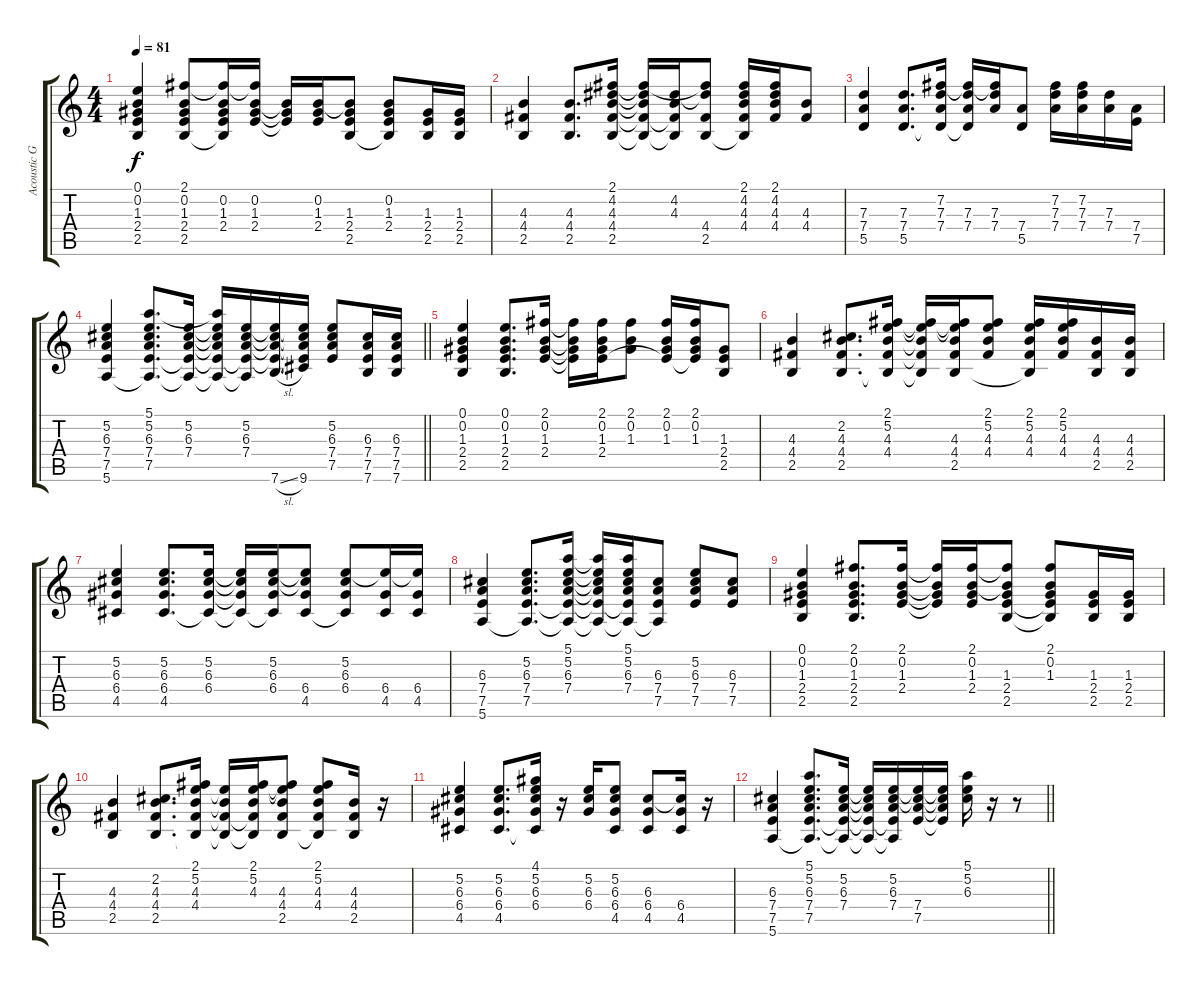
\track ("Acoustic Guitar" "Acoustic G") {instrument acousticguitarsteel}
\staff {score tabs}
\tuning (E4 B3 G3 D3 A2 E2) {hide}
\ts (4 4)
\tempo 81
\clef g2
\ks c
(0.1 0.2 1.3 2.4 2.5).4{dy f} (2.1 0.2 1.3 2.4 2.5).8 (2.1{t} 0.2 1.3 2.4 2.5{t}).16 (2.1{t} 0.2 1.3 2.4).16 (0.2{t} 1.3{t} 2.4{t}).16 (0.2 1.3 2.4).16 (0.2{t} 1.3 2.4 2.5).8 (0.2 1.3 2.4 2.5{t}).8 (1.3 2.4 2.5).16 (1.3 2.4 2.5).16 |
(4.3 4.4 2.5).4 (4.3 4.4 2.5).8{d} (2.1 4.2 4.3 4.4 2.5).16 (2.1{t} 4.2{t} 4.3{t} 4.4{t} 2.5{t}).16 (4.2 4.3 4.4{t} 2.5{t}).16 (2.1{t} 4.2{t} 4.4 2.5).8 (2.1 4.2 4.3 4.4 2.5{t}).16 (2.1 4.2 4.3 4.4).16 (4.3 4.4).8 |
(7.3 7.4 5.5).4 (7.3 7.4 5.5).8{d} (7.2 7.3 7.4 5.5{t}).16 (7.2{t} 7.3 7.4 5.5{t}).16 (7.2{t} 7.3 7.4).16 (7.4 5.5).8 (7.2 7.3 7.4).16 (7.2 7.3 7.4).16 (7.3 7.4).16 (7.4 7.5).16 |
\barLineRight lightlight
(5.2 6.3 7.4 7.5 5.6).4 (5.1 5.2 6.3 7.4 7.5 5.6{t}).8{d} (5.2 6.3 7.4 7.5{t} 5.6{t}).16 (5.1{t} 5.2{t} 6.3{t} 7.4{t} 7.5{t} 5.6{t}).16 (5.2 6.3 7.4 7.5{t} 5.6{t}).16 (5.2{t} 6.3{t} 7.4{t} 7.5{t} 7.6{sl}).16 (5.2{t} 6.3{t} 7.4{t} 7.5{t} 9.6).16 (5.2 6.3 7.4 7.5).8 (6.3 7.4 7.5 7.6).16 (6.3 7.4 7.5 7.6).16 |
(0.1 0.2 1.3 2.4 2.5).4 (0.1 0.2 1.3 2.4 2.5).8{d} (2.1 0.2 1.3 2.4).16 (2.1{t} 0.2{t} 1.3{t} 2.4{t}).16 (2.1 0.2 1.3 2.4).16 (2.1 0.2 1.3).8 (2.1 0.2 1.3 2.4{t}).16 (2.1 0.2 1.3 2.4{t}).16 (1.3 2.4 2.5).8 |
(4.3 4.4 2.5).4 (2.2 4.3 4.4 2.5).8{d} (2.1 5.2 4.3 4.4 2.5{t}).16 (2.1{t} 5.2{t} 4.3{t} 4.4{t} 2.5{t}).16 (2.1{t} 5.2{t} 4.3 4.4 2.5).16 (2.1 5.2 4.3 4.4).8 (2.1 5.2 4.3 4.4 2.5{t}).16 (2.1 5.2 4.3 4.4).16 (4.3 4.4 2.5).16 (4.3 4.4 2.5).16 |
(5.2 6.3 6.4 4.5).4 (5.2 6.3 6.4 4.5).8{d} (5.2 6.3 6.4 4.5{t}).16 (5.2{t} 6.3{t} 6.4{t} 4.5{t}).16 (5.2 6.3 6.4 4.5{t}).16 (5.2{t} 6.3{t} 6.4 4.5).8 (5.2 6.3 6.4 4.5{t}).8 (5.2{t} 6.4 4.5).16 (5.2{t} 6.4 4.5).16 |
(6.3 7.4 7.5 5.6).4 (5.2 6.3 7.4 7.5 5.6{t}).8{d} (5.1 5.2 6.3 7.4 7.5{t} 5.6{t}).16 (5.1{t} 5.2{t} 6.3{t} 7.4{t} 7.5{t} 5.6{t}).16 (5.1 5.2 6.3 7.4 7.5{t} 5.6{t}).16 (6.3 7.4 7.5 5.6{t}).8 (5.2 6.3 7.4 7.5).8 (6.3 7.4 7.5).8 |
(0.1 0.2 1.3 2.4 2.5).4 (2.1 0.2 1.3 2.4 2.5).8{d} (2.1 0.2 1.3 2.4).16 (2.1{t} 0.2{t} 1.3{t} 2.4{t}).16 (2.1 0.2 1.3 2.4).16 (2.1{t} 0.2{t} 1.3 2.4 2.5).8 (2.1 0.2 1.3 2.4{t} 2.5{t}).8 (1.3 2.4 2.5).16 (1.3 2.4 2.5).16 |
(4.3 4.4 2.5).4 (2.2 4.3 4.4 2.5).8{d} (2.1 5.2 4.3 4.4 2.5{t}).16 (5.2{t} 4.3{t} 4.4{t} 2.5{t}).16 (2.1 5.2 4.3 4.4{t} 2.5{t}).16 (2.1{t} 5.2{t} 4.3 4.4 2.5).8 (2.1 5.2 4.3 4.4 2.5{t}).8 (4.3 4.4 2.5).16 r.16 |
(5.2 6.3 6.4 4.5).4 (5.2 6.3 6.4 4.5).8{d} (4.1 5.2 6.3 6.4 4.5{t}).16 r.16 (5.2 6.3 6.4).16 (5.2 6.3 6.4 4.5).8 (6.3 6.4 4.5).8 (6.3{t} 6.4 4.5).16 r.16 |
\barLineRight lightlight
(6.3 7.4 7.5 5.6).4 (5.1 5.2 6.3 7.4 7.5 5.6{t}).8{d} (5.2 6.3 7.4 7.5{t} 5.6{t}).16 (5.2{t} 6.3{t} 7.4{t} 7.5{t} 5.6{t}).16 (5.2 6.3 7.4 7.5{t} 5.6{t}).16 (5.2{t} 6.3{t} 7.4 7.5).16 (5.2{t} 6.3{t} 7.4{t} 7.5{t}).16 (5.1 5.2 6.3).16 r.16 r.8
